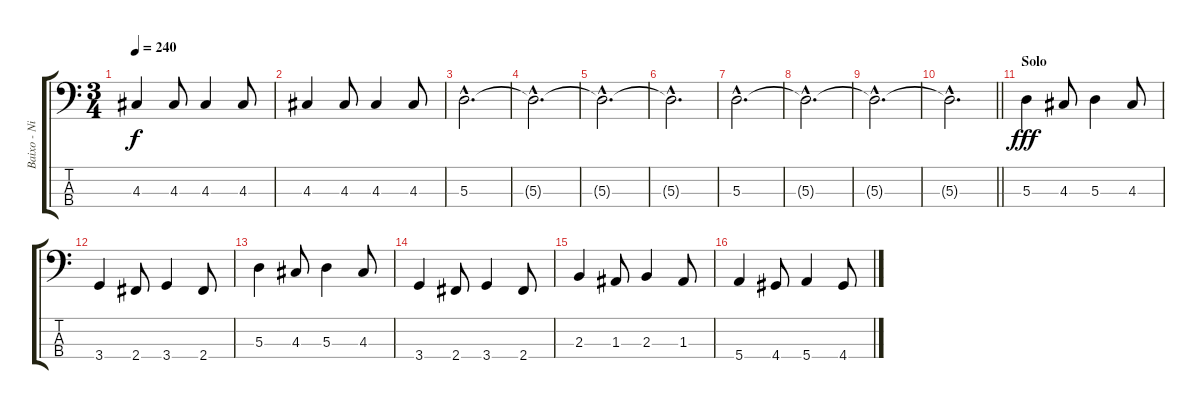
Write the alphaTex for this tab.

\track ("Baixo - Nikola" "Baixo - Ni") {instrument electricbasspick}
\staff {score tabs}
\tuning (G2 D2 A1 E1) {hide}
\ts (3 4)
\tempo 240
\clef f4
\ks c
4.3.4{dy f} 4.3.8 4.3.4 4.3.8 |
4.3.4 4.3.8 4.3.4 4.3.8 |
5.3{hac}.2{d} |
5.3{hac t}.2{d} |
5.3{hac t}.2{d} |
5.3{hac t}.2{d} |
5.3{hac}.2{d} |
5.3{hac t}.2{d} |
5.3{hac t}.2{d} |
\barLineRight lightlight
5.3{hac t}.2{d} |
\section ("" "Solo")
5.3.4{dy fff} 4.3.8 5.3.4 4.3.8 |
3.4.4 2.4.8 3.4.4 2.4.8 |
5.3.4 4.3.8 5.3.4 4.3.8 |
3.4.4 2.4.8 3.4.4 2.4.8 |
2.3.4 1.3.8 2.3.4 1.3.8 |
5.4.4 4.4.8 5.4.4 4.4.8
